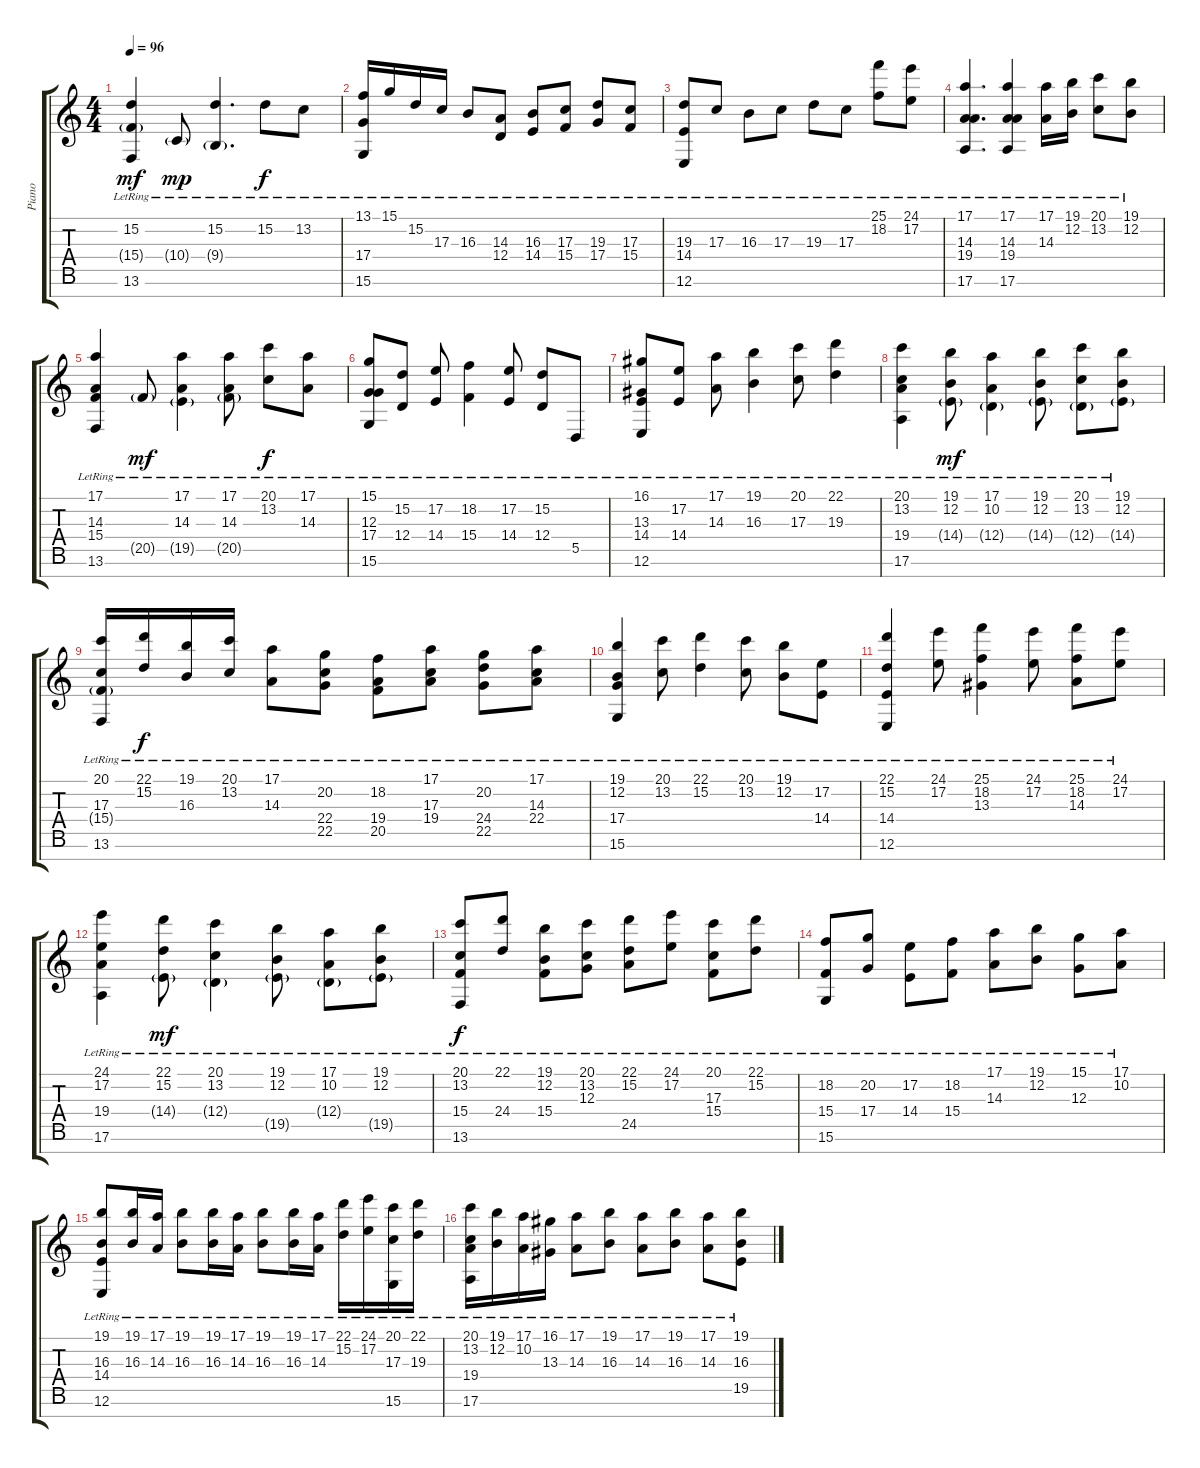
\track ("Piano" "Piano") {instrument acousticgrandpiano}
\staff {score tabs}
\tuning (E4 B3 G3 D3 A2 E2 B1) {hide}
\ts (4 4)
\tempo 96
\clef g2
\ks c
(15.2{lr} 15.4{g lr} 13.6{lr}).4{dy mf} 10.4{g lr}.8{dy mp} (15.2{lr} 9.4{g lr}).4{d} 15.2{lr}.8{dy f} 13.2{lr}.8 |
(13.1{lr} 17.4{lr} 15.6{lr}).16 15.1{lr}.16 15.2{lr}.16 17.3{lr}.16 16.3{lr}.8 (14.3{lr} 12.4{lr}).8 (16.3{lr} 14.4{lr}).8 (17.3{lr} 15.4{lr}).8 (19.3{lr} 17.4{lr}).8 (17.3{lr} 15.4{lr}).8 |
(19.3{lr} 14.4{lr} 12.6{lr}).8 17.3{lr}.8 16.3{lr}.8 17.3{lr}.8 19.3{lr}.8 17.3{lr}.8 (25.1 18.2{lr}).8 (24.1 17.2{lr}).8 |
(17.1{lr} 14.3{lr} 19.4{lr} 17.6{lr}).4{d} (17.1{lr} 14.3{lr} 19.4{lr} 17.6{lr}).4 (17.1{lr} 14.3{lr}).16 (19.1{lr} 12.2{lr}).16 (20.1{lr} 13.2{lr}).8 (19.1{lr} 12.2{lr}).8 |
(17.1{lr} 14.3{lr} 15.4{lr} 13.6{lr}).4 20.5{g lr}.8{dy mf} (17.1{lr} 14.3{lr} 19.5{g lr}).4 (17.1{lr} 14.3{lr} 20.5{g lr}).8 (20.1{lr} 13.2{lr}).8{dy f} (17.1{lr} 14.3{lr}).8 |
(15.1{lr} 12.3{lr} 17.4{lr} 15.6{lr}).8 (15.2{lr} 12.4{lr}).8 (17.2{lr} 14.4{lr}).8 (18.2{lr} 15.4{lr}).4 (17.2{lr} 14.4{lr}).8 (15.2{lr} 12.4{lr}).8 5.5{lr}.8 |
(16.1{lr} 13.3{lr} 14.4{lr} 12.6{lr}).8 (17.2{lr} 14.4{lr}).8 (17.1{lr} 14.3{lr}).8 (19.1{lr} 16.3{lr}).4 (20.1{lr} 17.3{lr}).8 (22.1{lr} 19.3{lr}).4 |
(20.1{lr} 13.2{lr} 19.4{lr} 17.6{lr}).4 (19.1{lr} 12.2{lr} 14.4{g lr}).8{dy mf} (17.1{lr} 10.2{lr} 12.4{g lr}).4 (19.1{lr} 12.2{lr} 14.4{g lr}).8 (20.1{lr} 13.2{lr} 12.4{g lr}).8 (19.1{lr} 12.2{lr} 14.4{g lr}).8 |
(20.1{lr} 17.3{lr} 15.4{g lr} 13.6{lr}).16 (22.1{lr} 15.2{lr}).16{dy f} (19.1{lr} 16.3{lr}).16 (20.1{lr} 13.2{lr}).16 (17.1{lr} 14.3{lr}).8 (20.2{lr} 22.4{lr} 22.5{lr}).8 (18.2{lr} 19.4{lr} 20.5{lr}).8 (17.1{lr} 17.3{lr} 19.4{lr}).8 (20.2{lr} 24.4{lr} 22.5{lr}).8 (17.1{lr} 14.3{lr} 22.4{lr}).8 |
(19.1{lr} 12.2{lr} 17.4{lr} 15.6{lr}).4 (20.1{lr} 13.2{lr}).8 (22.1{lr} 15.2{lr}).4 (20.1{lr} 13.2{lr}).8 (19.1{lr} 12.2{lr}).8 (17.2{lr} 14.4{lr}).8 |
(22.1{lr} 15.2{lr} 14.4{lr} 12.6{lr}).4 (24.1{lr} 17.2{lr}).8 (25.1{lr} 18.2{lr} 13.3{lr}).4 (24.1{lr} 17.2{lr}).8 (25.1{lr} 18.2{lr} 14.3{lr}).8 (24.1{lr} 17.2{lr}).8 |
(24.1{lr} 17.2{lr} 19.4{lr} 17.6{lr}).4 (22.1{lr} 15.2{lr} 14.4{g}).8{dy mf} (20.1{lr} 13.2{lr} 12.4{g}).4 (19.1{lr} 12.2{lr} 19.5{g lr}).8 (17.1{lr} 10.2{lr} 12.4{g}).8 (19.1{lr} 12.2{lr} 19.5{g lr}).8 |
(20.1{lr} 13.2{lr} 15.4{lr} 13.6{lr}).8{dy f} (22.1 24.4{lr}).8 (19.1{lr} 12.2{lr} 15.4{lr}).8 (20.1{lr} 13.2{lr} 12.3{lr}).8 (22.1{lr} 15.2{lr} 24.5{lr}).8 (24.1{lr} 17.2{lr}).8 (20.1{lr} 17.3{lr} 15.4{lr}).8 (22.1{lr} 15.2{lr}).8 |
(18.2{lr} 15.4{lr} 15.6{lr}).8 (20.2{lr} 17.4{lr}).8 (17.2{lr} 14.4{lr}).8 (18.2{lr} 15.4{lr}).8 (17.1{lr} 14.3{lr}).8 (19.1{lr} 12.2{lr}).8 (15.1{lr} 12.3{lr}).8 (17.1{lr} 10.2{lr}).8 |
(19.1{lr} 16.3{lr} 14.4{lr} 12.6{lr}).8 (19.1{lr} 16.3{lr}).16 (17.1{lr} 14.3{lr}).16 (19.1{lr} 16.3{lr}).8 (19.1{lr} 16.3{lr}).16 (17.1{lr} 14.3{lr}).16 (19.1{lr} 16.3{lr}).8 (19.1{lr} 16.3{lr}).16 (17.1{lr} 14.3{lr}).16 (22.1{lr} 15.2{lr}).16 (24.1{lr} 17.2{lr}).16 (20.1{lr} 17.3{lr} 15.6{lr}).16 (22.1{lr} 19.3{lr}).16 |
(20.1{lr} 13.2{lr} 19.4{lr} 17.6{lr}).16 (19.1{lr} 12.2{lr}).16 (17.1{lr} 10.2{lr}).16 (16.1{lr} 13.3{lr}).16 (17.1{lr} 14.3{lr}).8 (19.1{lr} 16.3{lr}).8 (17.1{lr} 14.3{lr}).8 (19.1{lr} 16.3{lr}).8 (17.1{lr} 14.3{lr}).8 (19.1{lr} 16.3{lr} 19.5{lr}).8
